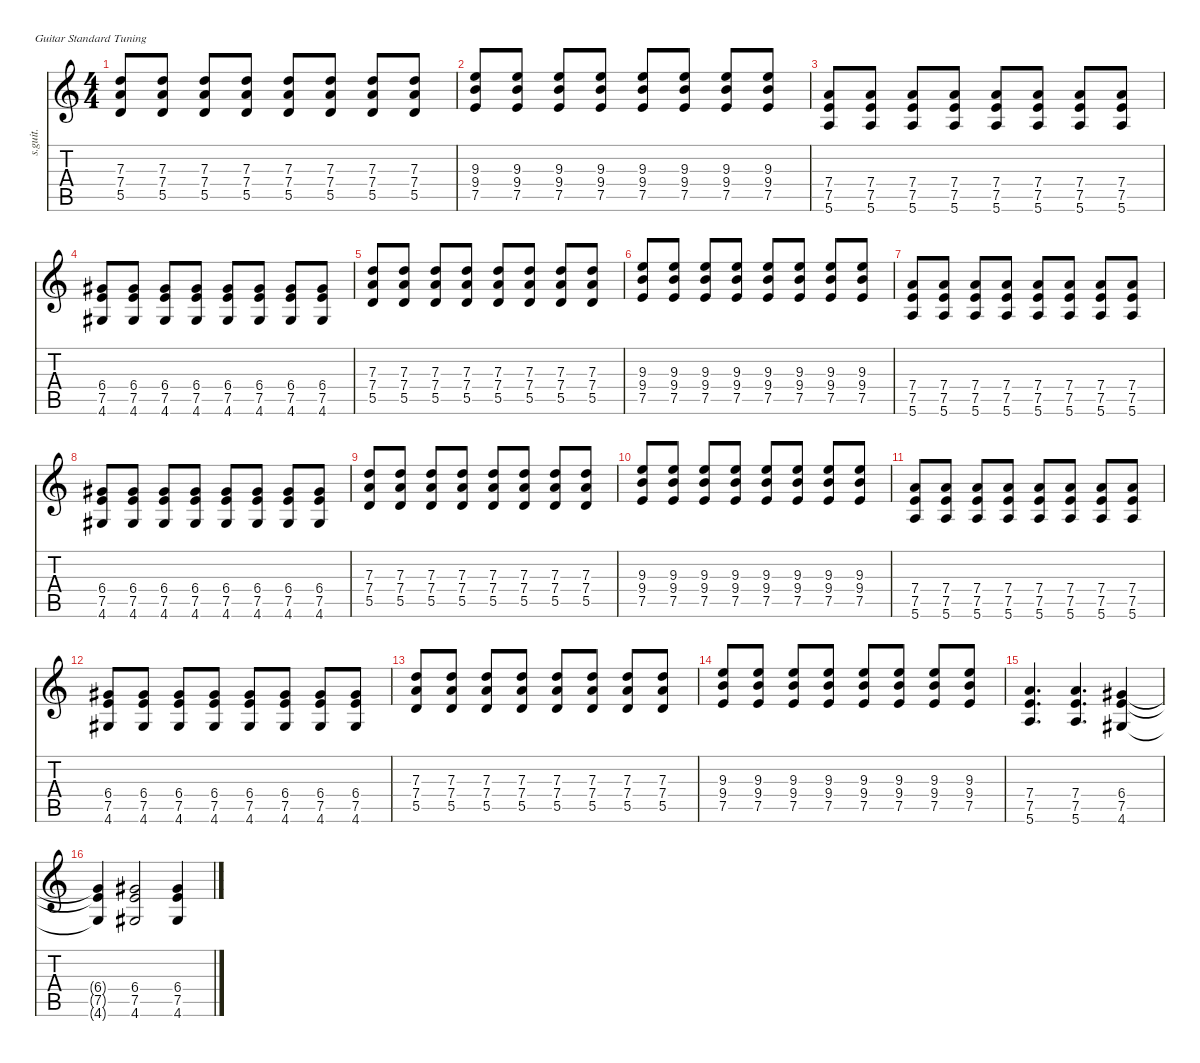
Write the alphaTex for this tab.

\defaultSystemsLayout 4
\hideDynamics
\bracketExtendMode nobrackets
\track ("" "s.guit.") {instrument distortionguitar}
\staff {score tabs}
\tuning (E4 B3 G3 D3 A2 E2)
\ts (4 4)
\tempo (190 hide)
\clef g2
\ks c
(7.3 7.4 5.5).8{dy f} (7.3 7.4 5.5).8 (7.3 7.4 5.5).8 (7.3 7.4 5.5).8 (7.3 7.4 5.5).8 (7.3 7.4 5.5).8 (7.3 7.4 5.5).8 (7.3 7.4 5.5).8 |
(9.3 9.4 7.5).8 (9.3 9.4 7.5).8 (9.3 9.4 7.5).8 (9.3 9.4 7.5).8 (9.3 9.4 7.5).8 (9.3 9.4 7.5).8 (9.3 9.4 7.5).8 (9.3 9.4 7.5).8 |
(7.4 7.5 5.6).8 (7.4 7.5 5.6).8 (7.4 7.5 5.6).8 (7.4 7.5 5.6).8 (7.4 7.5 5.6).8 (7.4 7.5 5.6).8 (7.4 7.5 5.6).8 (7.4 7.5 5.6).8 |
(6.4{acc #} 7.5 4.6{acc #}).8 (6.4{acc #} 7.5 4.6{acc #}).8 (6.4{acc #} 7.5 4.6{acc #}).8 (6.4{acc #} 7.5 4.6{acc #}).8 (6.4{acc #} 7.5 4.6{acc #}).8 (6.4{acc #} 7.5 4.6{acc #}).8 (6.4{acc #} 7.5 4.6{acc #}).8 (6.4{acc #} 7.5 4.6{acc #}).8 |
(7.3 7.4 5.5).8 (7.3 7.4 5.5).8 (7.3 7.4 5.5).8 (7.3 7.4 5.5).8 (7.3 7.4 5.5).8 (7.3 7.4 5.5).8 (7.3 7.4 5.5).8 (7.3 7.4 5.5).8 |
(9.3 9.4 7.5).8 (9.3 9.4 7.5).8 (9.3 9.4 7.5).8 (9.3 9.4 7.5).8 (9.3 9.4 7.5).8 (9.3 9.4 7.5).8 (9.3 9.4 7.5).8 (9.3 9.4 7.5).8 |
(7.4 7.5 5.6).8 (7.4 7.5 5.6).8 (7.4 7.5 5.6).8 (7.4 7.5 5.6).8 (7.4 7.5 5.6).8 (7.4 7.5 5.6).8 (7.4 7.5 5.6).8 (7.4 7.5 5.6).8 |
(6.4{acc #} 7.5 4.6{acc #}).8 (6.4{acc #} 7.5 4.6{acc #}).8 (6.4{acc #} 7.5 4.6{acc #}).8 (6.4{acc #} 7.5 4.6{acc #}).8 (6.4{acc #} 7.5 4.6{acc #}).8 (6.4{acc #} 7.5 4.6{acc #}).8 (6.4{acc #} 7.5 4.6{acc #}).8 (6.4{acc #} 7.5 4.6{acc #}).8 |
(7.3 7.4 5.5).8 (7.3 7.4 5.5).8 (7.3 7.4 5.5).8 (7.3 7.4 5.5).8 (7.3 7.4 5.5).8 (7.3 7.4 5.5).8 (7.3 7.4 5.5).8 (7.3 7.4 5.5).8 |
(9.3 9.4 7.5).8 (9.3 9.4 7.5).8 (9.3 9.4 7.5).8 (9.3 9.4 7.5).8 (9.3 9.4 7.5).8 (9.3 9.4 7.5).8 (9.3 9.4 7.5).8 (9.3 9.4 7.5).8 |
(7.4 7.5 5.6).8 (7.4 7.5 5.6).8 (7.4 7.5 5.6).8 (7.4 7.5 5.6).8 (7.4 7.5 5.6).8 (7.4 7.5 5.6).8 (7.4 7.5 5.6).8 (7.4 7.5 5.6).8 |
(6.4{acc #} 7.5 4.6{acc #}).8 (6.4{acc #} 7.5 4.6{acc #}).8 (6.4{acc #} 7.5 4.6{acc #}).8 (6.4{acc #} 7.5 4.6{acc #}).8 (6.4{acc #} 7.5 4.6{acc #}).8 (6.4{acc #} 7.5 4.6{acc #}).8 (6.4{acc #} 7.5 4.6{acc #}).8 (6.4{acc #} 7.5 4.6{acc #}).8 |
(7.3 7.4 5.5).8 (7.3 7.4 5.5).8 (7.3 7.4 5.5).8 (7.3 7.4 5.5).8 (7.3 7.4 5.5).8 (7.3 7.4 5.5).8 (7.3 7.4 5.5).8 (7.3 7.4 5.5).8 |
(9.3 9.4 7.5).8 (9.3 9.4 7.5).8 (9.3 9.4 7.5).8 (9.3 9.4 7.5).8 (9.3 9.4 7.5).8 (9.3 9.4 7.5).8 (9.3 9.4 7.5).8 (9.3 9.4 7.5).8 |
(7.4 7.5 5.6).4{d} (7.4 7.5 5.6).4{d} (6.4{acc #} 7.5 4.6{acc #}).4 |
(6.4{t acc #} 7.5{t} 4.6{t acc #}).4 (6.4{acc #} 7.5 4.6{acc #}).2 (6.4{acc #} 7.5 4.6{acc #}).4
